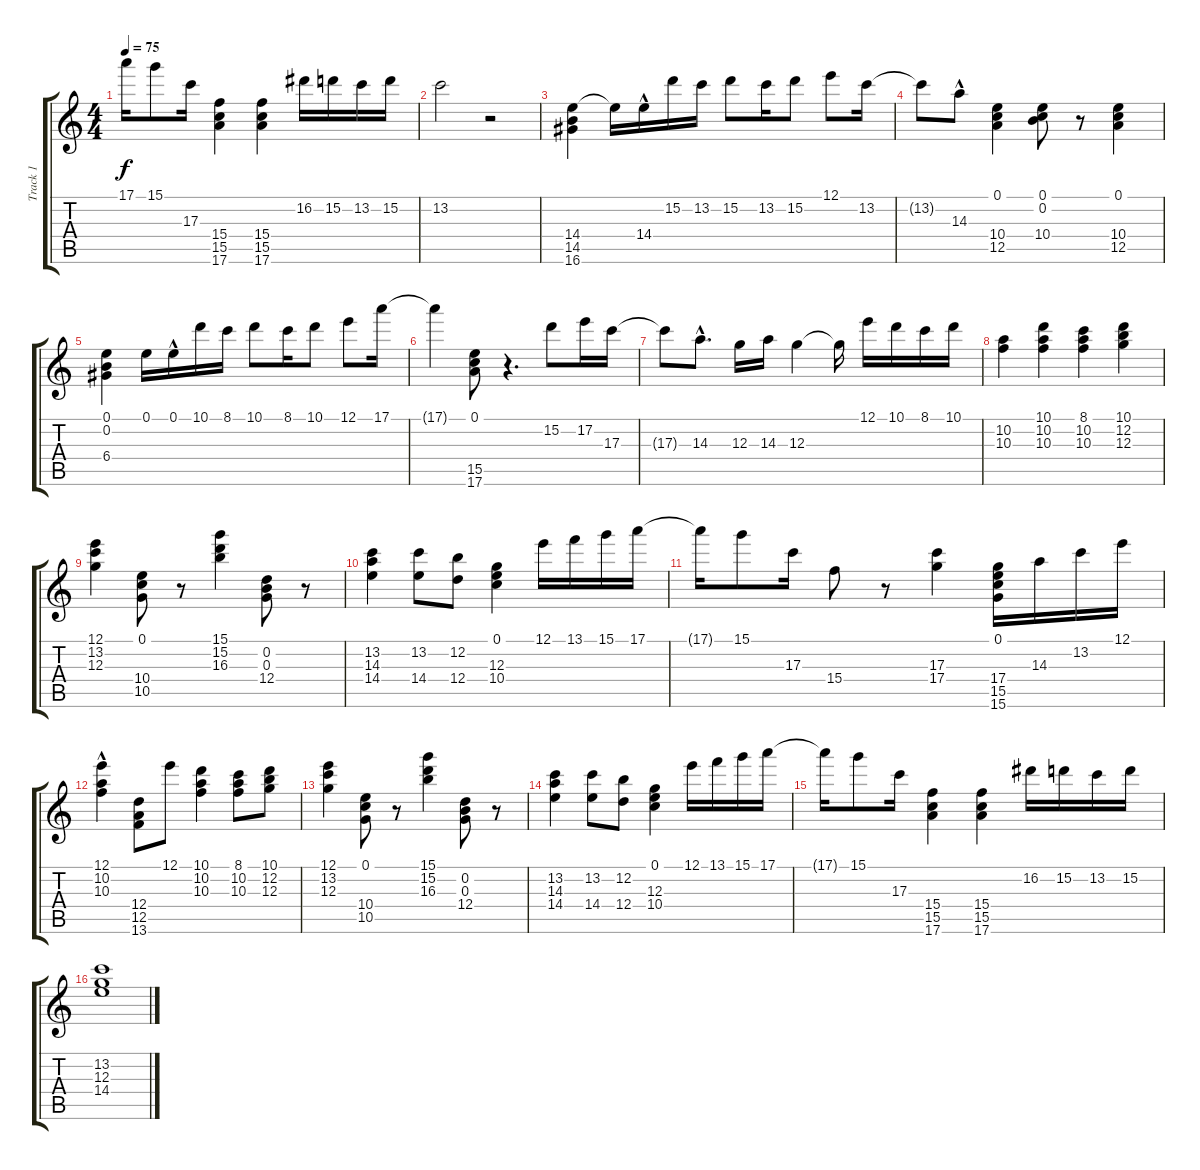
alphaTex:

\track ("Track 1" "Track 1") {instrument acousticguitarnylon}
\staff {score tabs}
\tuning (E4 B3 G3 D3 A2 E2) {hide}
\ts (4 4)
\tempo 75
\clef g2
\ks c
17.1{t}.16{dy f} 15.1.8 17.3.16 (15.4 15.5 17.6).4 (15.4 15.5 17.6).4 16.2.16 15.2.16 13.2.16 15.2.16 |
13.2.2 r.2 |
(14.4 14.5 16.6).4 14.4{t}.16 14.4{hac}.16 15.2.16 13.2.16 15.2.8 13.2.16 15.2.8 12.1.8 13.2.16 |
13.2{t}.8 14.3{hac}.8 (0.1 10.4 12.5).4 (0.1 0.2 10.4).8 r.8 (0.1 10.4 12.5).4 |
(0.1 0.2 6.4).4 0.1.16 0.1{hac}.16 10.1.16 8.1.16 10.1.8 8.1.16 10.1.8 12.1.8 17.1.16 |
17.1{t}.4 (0.1 15.5 17.6).8 r.4{d} 15.2.8 17.2.16 17.3.16 |
17.3{t}.8 14.3{hac}.8{d} 12.3.16 14.3.16 12.3.4 12.3{t}.16 12.1.16 10.1.16 8.1.16 10.1.16 |
(10.2 10.3).4 (10.1 10.2 10.3).4 (8.1 10.2 10.3).4 (10.1 12.2 12.3).4 |
(12.1 13.2 12.3).4 (0.1 10.4 10.5).8 r.8 (15.1 15.2 16.3).4 (0.2 0.3 12.4).8 r.8 |
(13.2 14.3 14.4).4 (13.2 14.4).8 (12.2 12.4).8 (0.1 12.3 10.4).4 12.1.16 13.1.16 15.1.16 17.1.16 |
17.1{t}.16 15.1.8 17.3.16 15.4.8 r.8 (17.3 17.4).4 (0.1 17.4 15.5 15.6).16 14.3.16 13.2.16 12.1.16 |
(12.1{hac} 10.2{hac} 10.3{hac}).4 (12.4 12.5 13.6).8 12.1.8 (10.1 10.2 10.3).4 (8.1 10.2 10.3).8 (10.1 12.2 12.3).8 |
(12.1 13.2 12.3).4 (0.1 10.4 10.5).8 r.8 (15.1 15.2 16.3).4 (0.2 0.3 12.4).8 r.8 |
(13.2 14.3 14.4).4 (13.2 14.4).8 (12.2 12.4).8 (0.1 12.3 10.4).4 12.1.16 13.1.16 15.1.16 17.1.16 |
17.1{t}.16 15.1.8 17.3.16 (15.4 15.5 17.6).4 (15.4 15.5 17.6).4 16.2.16 15.2.16 13.2.16 15.2.16 |
(13.2 12.3 14.4).1
